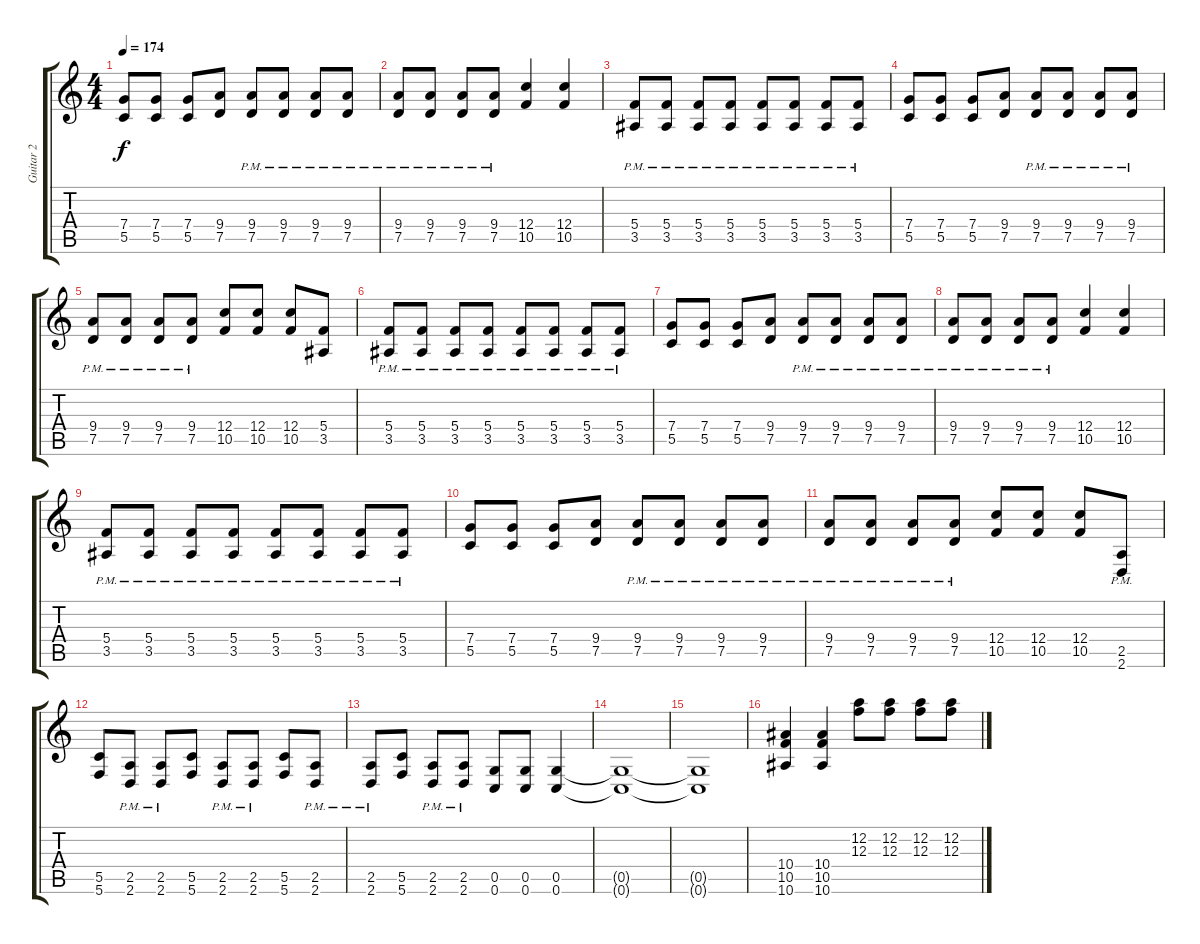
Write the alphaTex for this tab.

\track ("Guitar 2" "Guitar 2") {instrument acousticguitarsteel}
\staff {score tabs}
\tuning (D4 A3 F3 C3 G2 C2) {hide}
\ts (4 4)
\tempo 174
\clef g2
\ks c
(7.4 5.5).8{dy f volume 12} (7.4 5.5).8 (7.4 5.5).8 (9.4 7.5).8 (9.4{pm} 7.5{pm}).8 (9.4{pm} 7.5{pm}).8 (9.4{pm} 7.5{pm}).8 (9.4{pm} 7.5{pm}).8 |
(9.4{pm} 7.5{pm}).8 (9.4{pm} 7.5{pm}).8 (9.4{pm} 7.5{pm}).8 (9.4{pm} 7.5{pm}).8 (12.4 10.5).4 (12.4 10.5).4 |
(5.4{pm} 3.5{pm}).8 (5.4{pm} 3.5{pm}).8 (5.4{pm} 3.5{pm}).8 (5.4{pm} 3.5{pm}).8 (5.4{pm} 3.5{pm}).8 (5.4{pm} 3.5{pm}).8 (5.4{pm} 3.5{pm}).8 (5.4{pm} 3.5{pm}).8 |
(7.4 5.5).8 (7.4 5.5).8 (7.4 5.5).8 (9.4 7.5).8 (9.4{pm} 7.5{pm}).8 (9.4{pm} 7.5{pm}).8 (9.4{pm} 7.5{pm}).8 (9.4{pm} 7.5{pm}).8 |
(9.4{pm} 7.5{pm}).8 (9.4{pm} 7.5{pm}).8 (9.4{pm} 7.5{pm}).8 (9.4{pm} 7.5{pm}).8 (12.4 10.5).8 (12.4 10.5).8 (12.4 10.5).8 (5.4 3.5).8 |
(5.4{pm} 3.5{pm}).8 (5.4{pm} 3.5{pm}).8 (5.4{pm} 3.5{pm}).8 (5.4{pm} 3.5{pm}).8 (5.4{pm} 3.5{pm}).8 (5.4{pm} 3.5{pm}).8 (5.4{pm} 3.5{pm}).8 (5.4{pm} 3.5{pm}).8 |
(7.4 5.5).8 (7.4 5.5).8 (7.4 5.5).8 (9.4 7.5).8 (9.4{pm} 7.5{pm}).8 (9.4{pm} 7.5{pm}).8 (9.4{pm} 7.5{pm}).8 (9.4{pm} 7.5{pm}).8 |
(9.4{pm} 7.5{pm}).8 (9.4{pm} 7.5{pm}).8 (9.4{pm} 7.5{pm}).8 (9.4{pm} 7.5{pm}).8 (12.4 10.5).4 (12.4 10.5).4 |
(5.4{pm} 3.5{pm}).8 (5.4{pm} 3.5{pm}).8 (5.4{pm} 3.5{pm}).8 (5.4{pm} 3.5{pm}).8 (5.4{pm} 3.5{pm}).8 (5.4{pm} 3.5{pm}).8 (5.4{pm} 3.5{pm}).8 (5.4{pm} 3.5{pm}).8 |
(7.4 5.5).8 (7.4 5.5).8 (7.4 5.5).8 (9.4 7.5).8 (9.4{pm} 7.5{pm}).8 (9.4{pm} 7.5{pm}).8 (9.4{pm} 7.5{pm}).8 (9.4{pm} 7.5{pm}).8 |
(9.4{pm} 7.5{pm}).8 (9.4{pm} 7.5{pm}).8 (9.4{pm} 7.5{pm}).8 (9.4{pm} 7.5{pm}).8 (12.4 10.5).8 (12.4 10.5).8 (12.4 10.5).8 (2.5{pm} 2.6{pm}).8 |
(5.5 5.6).8 (2.5{pm} 2.6{pm}).8 (2.5{pm} 2.6{pm}).8 (5.5 5.6).8 (2.5{pm} 2.6{pm}).8 (2.5{pm} 2.6{pm}).8 (5.5 5.6).8 (2.5{pm} 2.6{pm}).8 |
(2.5{pm} 2.6{pm}).8 (5.5 5.6).8 (2.5{pm} 2.6{pm}).8 (2.5{pm} 2.6{pm}).8 (0.5 0.6).8 (0.5 0.6).8 (0.5 0.6).4 |
(0.5{t} 0.6{t}).1 |
(0.5{t} 0.6{t}).1 |
(10.4 10.5 10.6).4{volume 13 instrument distortionguitar} (10.4 10.5 10.6).4 (12.2 12.3).8 (12.2 12.3).8 (12.2 12.3).8 (12.2 12.3).8
